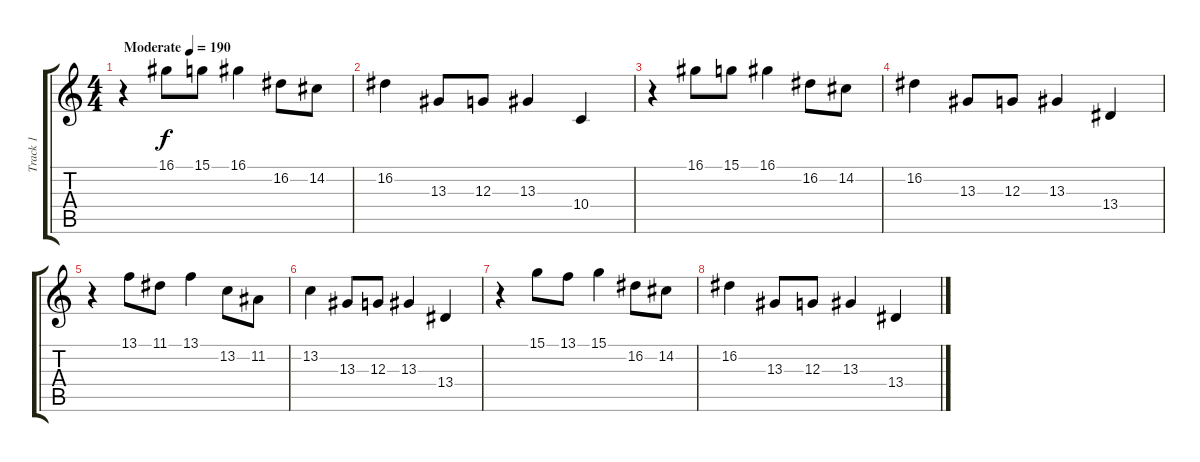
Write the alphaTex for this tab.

\track ("Track 1" "Track 1") {instrument stringensemble1}
\staff {score tabs}
\tuning (E4 B3 G3 D3 A2 E2) {hide}
\ts (4 4)
\tempo (190 "Moderate")
\clef g2
\ks c
r.4{dy f instrument stringensemble1} 16.1.8 15.1.8 16.1.4 16.2.8 14.2.8 |
16.2.4 13.3.8 12.3.8 13.3.4 10.4.4 |
r.4 16.1.8 15.1.8 16.1.4 16.2.8 14.2.8 |
16.2.4 13.3.8 12.3.8 13.3.4 13.4.4 |
r.4 13.1.8 11.1.8 13.1.4 13.2.8 11.2.8 |
13.2.4 13.3.8 12.3.8 13.3.4 13.4.4 |
r.4 15.1.8 13.1.8 15.1.4 16.2.8 14.2.8 |
16.2.4 13.3.8 12.3.8 13.3.4 13.4.4
